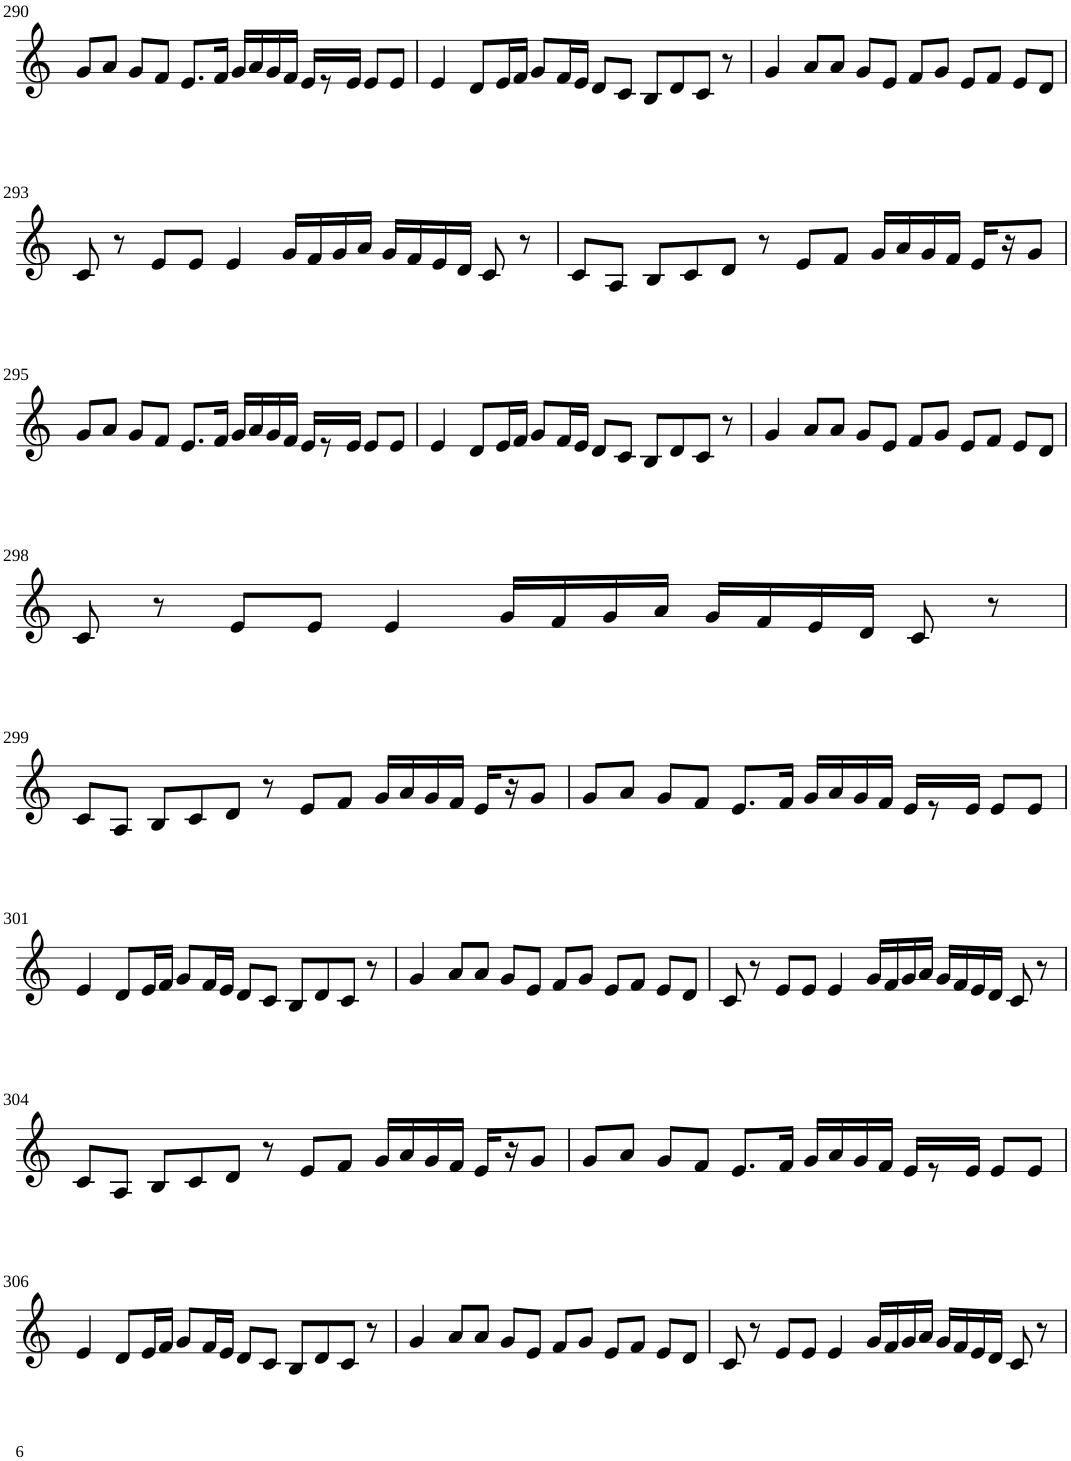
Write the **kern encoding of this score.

**kern
*part1
*staff1
*I"Violin
!!LO:PB:g=z
*clefG2
*k[]
*M6/4
=290
8g/L
8a/J
8g/L
8f/J
8.e/L
16f/Jk
16g/LL
16a/
16g/
16f/JJ
16e/KL
8r
16e/Jk
8e/L
8e/J
=291
4e/
8d/L
16e/L
16f/JJ
8g/L
16f/L
16e/JJ
8d/L
8c/J
8B/L
8d/
8c/J
8r
=292
4g/
8a/L
8a/J
8g/L
8e/J
8f/L
8g/J
8e/L
8f/J
8e/L
8d/J
!!LO:LB:g=z
=293
8c/
8r
8e/L
8e/J
4e/
16g/LL
16f/
16g/
16a/JJ
16g/LL
16f/
16e/
16d/JJ
8c/
8r
=294
8c/L
8A/J
8B/L
8c/
8d/J
8r
8e/L
8f/J
16g/LL
16a/
16g/
16f/JJ
16e/LL
16r
8g/J
!!LO:LB:g=z
=295
8g/L
8a/J
8g/L
8f/J
8.e/L
16f/Jk
16g/LL
16a/
16g/
16f/JJ
16e/KL
8r
16e/Jk
8e/L
8e/J
=296
4e/
8d/L
16e/L
16f/JJ
8g/L
16f/L
16e/JJ
8d/L
8c/J
8B/L
8d/
8c/J
8r
=297
4g/
8a/L
8a/J
8g/L
8e/J
8f/L
8g/J
8e/L
8f/J
8e/L
8d/J
!!LO:LB:g=z
=298
8c/
8r
8e/L
8e/J
4e/
16g/LL
16f/
16g/
16a/JJ
16g/LL
16f/
16e/
16d/JJ
8c/
8r
!!LO:LB:g=z
=299
8c/L
8A/J
8B/L
8c/
8d/J
8r
8e/L
8f/J
16g/LL
16a/
16g/
16f/JJ
16e/LL
16r
8g/J
=300
8g/L
8a/J
8g/L
8f/J
8.e/L
16f/Jk
16g/LL
16a/
16g/
16f/JJ
16e/KL
8r
16e/Jk
8e/L
8e/J
!!LO:LB:g=z
=301
4e/
8d/L
16e/L
16f/JJ
8g/L
16f/L
16e/JJ
8d/L
8c/J
8B/L
8d/
8c/J
8r
=302
4g/
8a/L
8a/J
8g/L
8e/J
8f/L
8g/J
8e/L
8f/J
8e/L
8d/J
=303
8c/
8r
8e/L
8e/J
4e/
16g/LL
16f/
16g/
16a/JJ
16g/LL
16f/
16e/
16d/JJ
8c/
8r
!!LO:LB:g=z
=304
8c/L
8A/J
8B/L
8c/
8d/J
8r
8e/L
8f/J
16g/LL
16a/
16g/
16f/JJ
16e/LL
16r
8g/J
=305
8g/L
8a/J
8g/L
8f/J
8.e/L
16f/Jk
16g/LL
16a/
16g/
16f/JJ
16e/KL
8r
16e/Jk
8e/L
8e/J
!!LO:LB:g=z
=306
4e/
8d/L
16e/L
16f/JJ
8g/L
16f/L
16e/JJ
8d/L
8c/J
8B/L
8d/
8c/J
8r
=307
4g/
8a/L
8a/J
8g/L
8e/J
8f/L
8g/J
8e/L
8f/J
8e/L
8d/J
=308
8c/
8r
8e/L
8e/J
4e/
16g/LL
16f/
16g/
16a/JJ
16g/LL
16f/
16e/
16d/JJ
8c/
8r
=
*-
